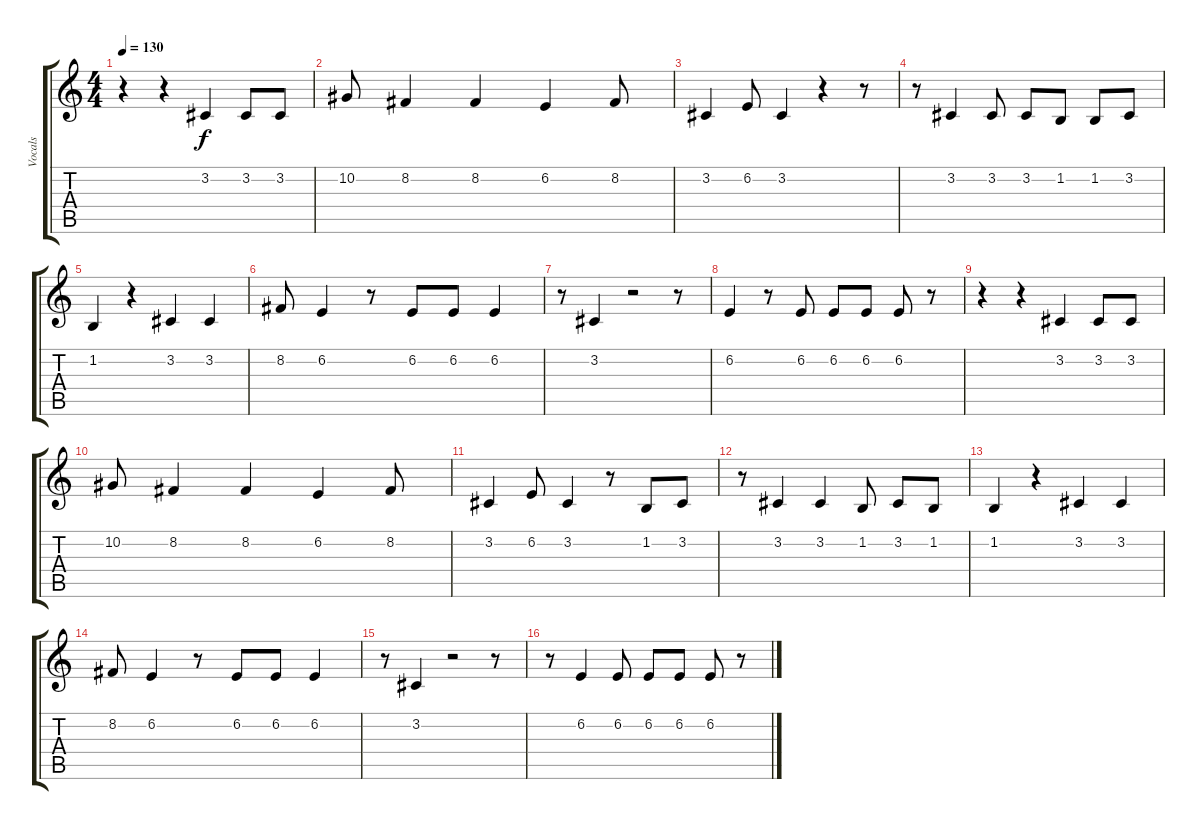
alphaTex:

\track ("Vocals" "Vocals") {instrument viola}
\staff {score tabs}
\tuning (Eb4 Bb3 Gb3 Db3 Ab2 Db2) {hide}
\ts (4 4)
\tempo 130
\clef g2
\ks c
r.4{dy f} r.4 3.2.4 3.2.8 3.2.8 |
10.2.8 8.2.4 8.2.4 6.2.4 8.2.8 |
3.2.4 6.2.8 3.2.4 r.4 r.8 |
r.8 3.2.4 3.2.8 3.2.8 1.2.8 1.2.8 3.2.8 |
1.2.4 r.4 3.2.4 3.2.4 |
8.2.8 6.2.4 r.8 6.2.8 6.2.8 6.2.4 |
r.8 3.2.4 r.2 r.8 |
6.2.4 r.8 6.2.8 6.2.8 6.2.8 6.2.8 r.8 |
r.4 r.4 3.2.4 3.2.8 3.2.8 |
10.2.8 8.2.4 8.2.4 6.2.4 8.2.8 |
3.2.4 6.2.8 3.2.4 r.8 1.2.8 3.2.8 |
r.8 3.2.4 3.2.4 1.2.8 3.2.8 1.2.8 |
1.2.4 r.4 3.2.4 3.2.4 |
8.2.8 6.2.4 r.8 6.2.8 6.2.8 6.2.4 |
r.8 3.2.4 r.2 r.8 |
r.8 6.2.4 6.2.8 6.2.8 6.2.8 6.2.8 r.8
